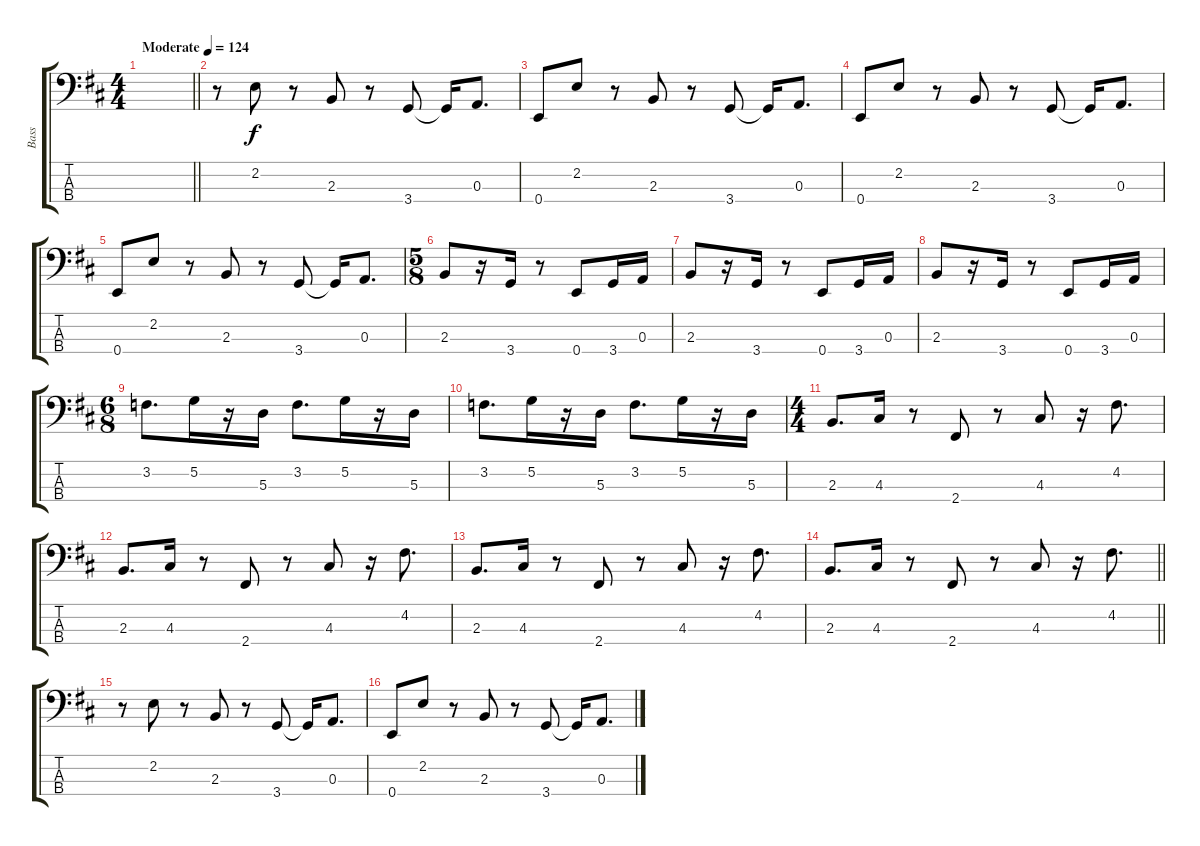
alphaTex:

\track ("Bass" "Bass") {instrument electricbasspick}
\staff {score tabs}
\tuning (G2 D2 A1 E1) {hide}
\ts (4 4)
\tempo (124 "Moderate")
\clef f4
\barLineRight lightlight
\ks d
|
r.8 2.2.8 r.8 2.3.8 r.8 3.4.8 3.4{t}.16 0.3.8{d} |
0.4.8 2.2.8 r.8 2.3.8 r.8 3.4.8 3.4{t}.16 0.3.8{d} |
0.4.8 2.2.8 r.8 2.3.8 r.8 3.4.8 3.4{t}.16 0.3.8{d} |
0.4.8 2.2.8 r.8 2.3.8 r.8 3.4.8 3.4{t}.16 0.3.8{d} |
\ts (5 8)
2.3.8 r.16 3.4.16 r.8 0.4.8 3.4.16 0.3.16 |
2.3.8 r.16 3.4.16 r.8 0.4.8 3.4.16 0.3.16 |
2.3.8 r.16 3.4.16 r.8 0.4.8 3.4.16 0.3.16 |
\ts (6 8)
3.2.8{d} 5.2.16 r.16 5.3.16 3.2.8{d} 5.2.16 r.16 5.3.16 |
3.2.8{d} 5.2.16 r.16 5.3.16 3.2.8{d} 5.2.16 r.16 5.3.16 |
\ts (4 4)
2.3.8{d} 4.3.16 r.8 2.4.8 r.8 4.3.8 r.16 4.2.8{d} |
2.3.8{d} 4.3.16 r.8 2.4.8 r.8 4.3.8 r.16 4.2.8{d} |
2.3.8{d} 4.3.16 r.8 2.4.8 r.8 4.3.8 r.16 4.2.8{d} |
\barLineRight lightlight
2.3.8{d} 4.3.16 r.8 2.4.8 r.8 4.3.8 r.16 4.2.8{d} |
r.8 2.2.8 r.8 2.3.8 r.8 3.4.8 3.4{t}.16 0.3.8{d} |
0.4.8 2.2.8 r.8 2.3.8 r.8 3.4.8 3.4{t}.16 0.3.8{d}
